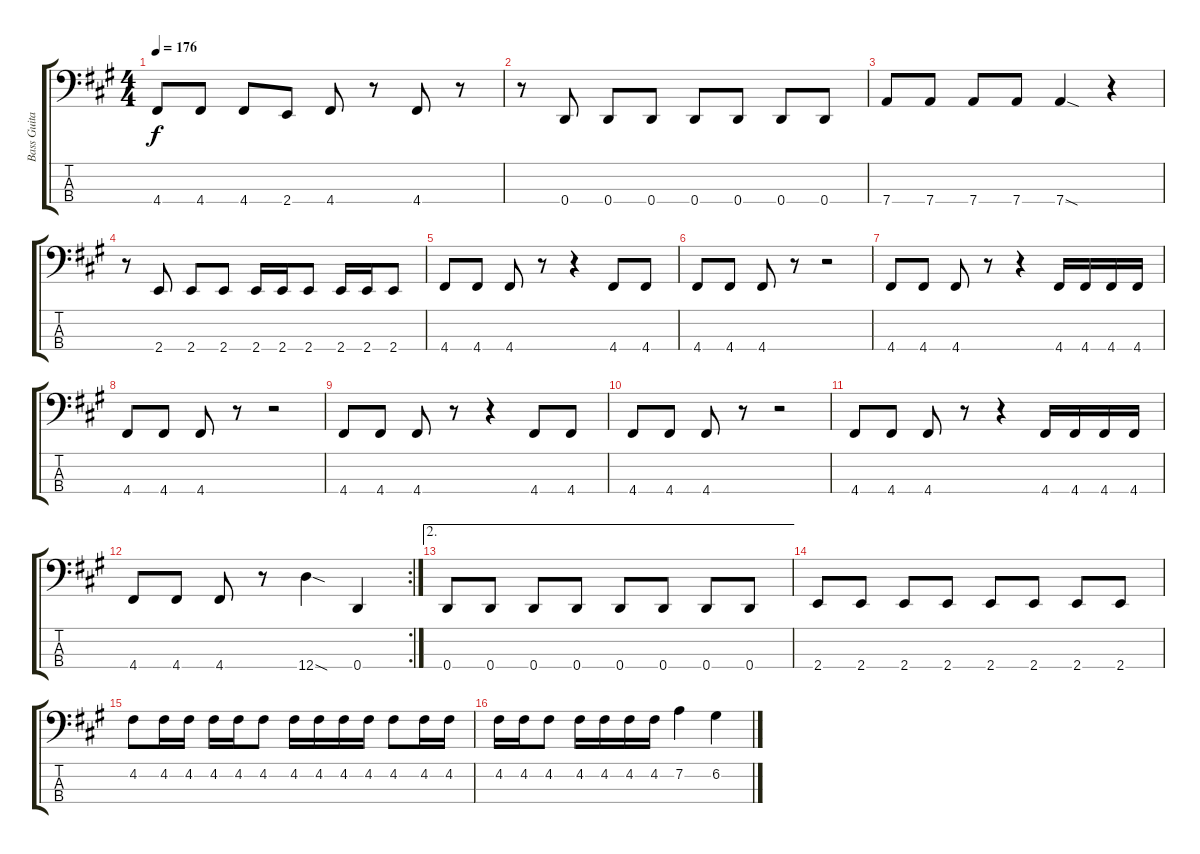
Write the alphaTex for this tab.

\track ("Bass Guitar" "Bass Guita") {instrument electricbassfinger}
\staff {score tabs}
\tuning (G2 D2 A1 D1) {hide}
\ts (4 4)
\tempo 176
\clef f4
\ks a
4.4.8{dy f} 4.4.8 4.4.8 2.4.8 4.4.8 r.8 4.4.8 r.8 |
r.8 0.4.8 0.4.8 0.4.8 0.4.8 0.4.8 0.4.8 0.4.8 |
7.4.8 7.4.8 7.4.8 7.4.8 7.4{sod}.4 r.4 |
r.8 2.4.8 2.4.8 2.4.8 2.4.16 2.4.16 2.4.8 2.4.16 2.4.16 2.4.8 |
4.4.8 4.4.8 4.4.8 r.8 r.4 4.4.8 4.4.8 |
4.4.8 4.4.8 4.4.8 r.8 r.2 |
4.4.8 4.4.8 4.4.8 r.8 r.4 4.4.16 4.4.16 4.4.16 4.4.16 |
4.4.8 4.4.8 4.4.8 r.8 r.2 |
4.4.8 4.4.8 4.4.8 r.8 r.4 4.4.8 4.4.8 |
4.4.8 4.4.8 4.4.8 r.8 r.2 |
4.4.8 4.4.8 4.4.8 r.8 r.4 4.4.16 4.4.16 4.4.16 4.4.16 |
\rc 2
4.4.8 4.4.8 4.4.8 r.8 12.4{sod}.4 0.4.4 |
\ae 2
0.4.8 0.4.8 0.4.8 0.4.8 0.4.8 0.4.8 0.4.8 0.4.8 |
2.4.8 2.4.8 2.4.8 2.4.8 2.4.8 2.4.8 2.4.8 2.4.8 |
4.2.8 4.2.16 4.2.16 4.2.16 4.2.16 4.2.8 4.2.16 4.2.16 4.2.16 4.2.16 4.2.8 4.2.16 4.2.16 |
4.2.16 4.2.16 4.2.8 4.2.16 4.2.16 4.2.16 4.2.16 7.2.4 6.2.4
